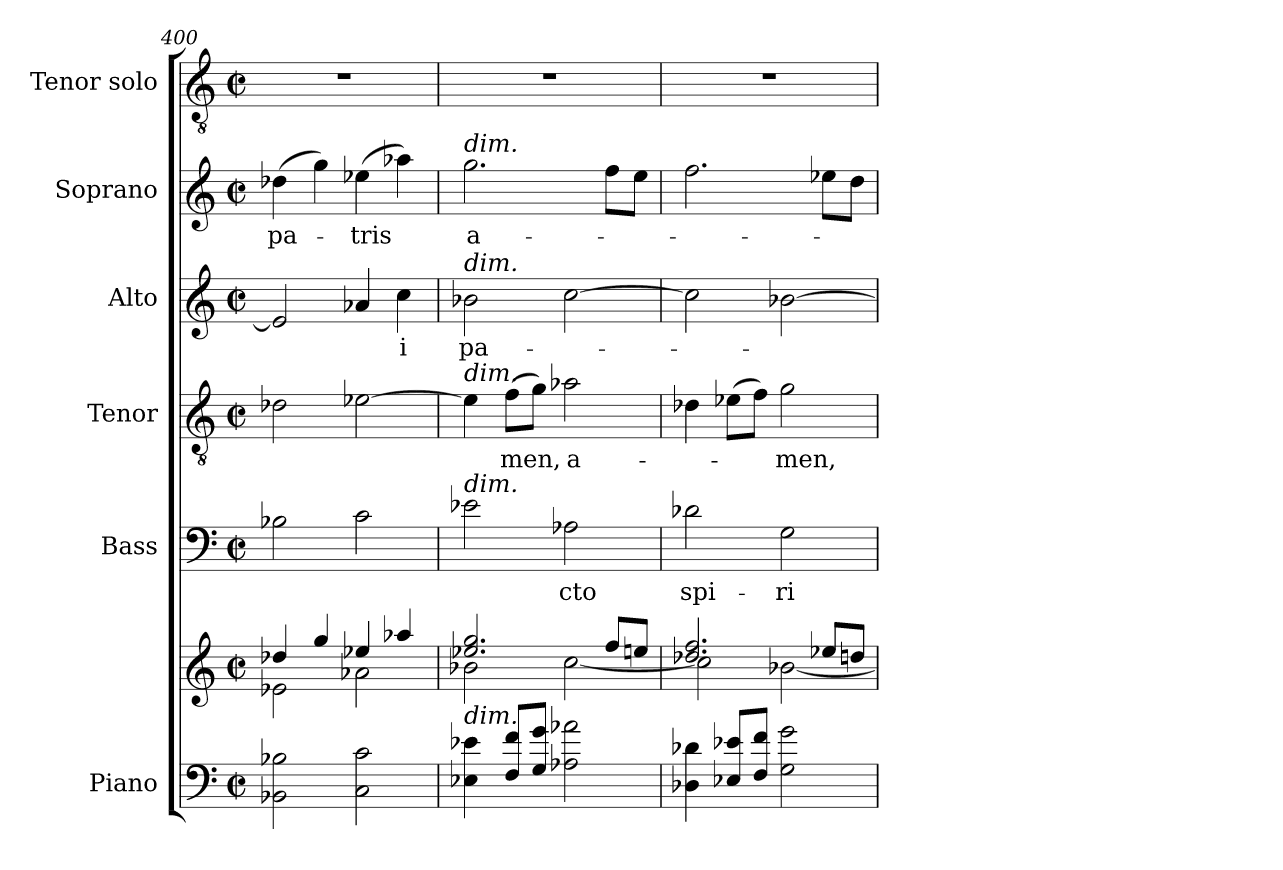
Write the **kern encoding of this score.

**kern	**kern	**kern	**text	**kern	**text	**kern	**text	**kern	**text	**kern
*part6	*part6	*part5	*part5	*part4	*part4	*part3	*part3	*part2	*part2	*part1
*staff7	*staff6	*staff5	*staff5	*staff4	*staff4	*staff3	*staff3	*staff2	*staff2	*staff1
*I"Piano	*	*I"Bass	*	*I"Tenor	*	*I"Alto	*	*I"Soprano	*	*I"Tenor solo
*I'Pno.	*	*I'B.	*	*I'T.	*	*I'A.	*	*I'S.	*	*I'T.s
*clefF4	*clefG2	*clefF4	*	*clefGv2	*	*clefG2	*	*clefG2	*	*clefGv2
*k[]	*k[]	*k[]	*	*k[]	*	*k[]	*	*k[]	*	*k[]
*M2/2	*M2/2	*M2/2	*	*M2/2	*	*M2/2	*	*M2/2	*	*M2/2
*met(c|)	*met(c|)	*met(c|)	*	*met(c|)	*	*met(c|)	*	*met(c|)	*	*met(c|)
=400	=400	=400	=400	=400	=400	=400	=400	=400	=400	=400
*	*^	*	*	*	*	*	*	*	*	*
!	!	!	!	!	!	!	!	!	!	!LO:LY:b	!
2BB-X\ 2B-X\	4dd-X/	2e-X\	2B-X\	.	2d-X\	.	2e-/]	.	(>4dd-X\	pa-	1r
.	4gg/	.	.	.	.	.	.	.	4gg\)	.	.
!	!	!	!	!	!	!	!	!	!	!LO:LY:b	!
2C\ 2c\	4ee-X/	2a-X\	2c\	.	[2e-X\	.	4a-X/	.	(>4ee-X\	-tris	.
!	!	!	!	!	!	!	!	!LO:LY:b	!	!	!
.	4aa-X/	.	.	.	.	.	4cc\	-i	4aa-X\)	.	.
=401	=401	=401	=401	=401	=401	=401	=401	=401	=401	=401	=401
!	!	!	!	!	!	!	!	!	!LO:TX:a:i:t=dim.	!	!
!	!	!	!	!	!	!	!LO:TX:a:i:t=dim.	!	!	!	!
!	!	!	!	!	!LO:TX:a:i:t=dim.	!	!	!	!	!	!
!	!	!	!LO:TX:a:i:t=dim.	!	!	!	!	!	!	!	!
!LO:TX:a:i:t=dim.	!	!	!	!	!	!	!	!	!	!	!
!	!	!	!	!	!	!	!	!LO:LY:b	!	!LO:LY:b	!
4E-X\ 4e-X\	2.ee-X/ 2.gg/	2b-X\	2e-X\	.	4e-\]	.	2b-X\	pa-	2.gg\	a-	1r
!	!	!	!	!	!	!LO:LY:b	!	!	!	!	!
8F/ 8f/L	.	.	.	.	(>8f\L	-men,	.	.	.	.	.
8G/ 8g/J	.	.	.	.	8g\J)	.	.	.	.	.	.
!	!	!	!	!LO:LY:b	!	!LO:LY:b	!	!	!	!	!
2A-X\ 2a-X\	.	[2cc\	2A-X\	-cto	2a-X\	a-	[2cc\	.	.	.	.
.	8ff/L	.	.	.	.	.	.	.	8ff\L	.	.
.	8een/J	.	.	.	.	.	.	.	8ee\J	.	.
=402	=402	=402	=402	=402	=402	=402	=402	=402	=402	=402	=402
!	!	!	!	!LO:LY:b	!	!	!	!	!	!	!
4D-X\ 4d-X\	2.dd-X/ 2.ff/	2cc\]	2d-X\	spi-	4d-X\	.	2cc\]	.	2.ff\	.	1r
8E-X/ 8e-X/L	.	.	.	.	(>8e-X\L	.	.	.	.	.	.
8F/ 8f/J	.	.	.	.	8f\J)	.	.	.	.	.	.
!	!	!	!	!LO:LY:b	!	!LO:LY:b	!	!	!	!	!
2G\ 2g\	.	[2b-X\	2G\	-ri-	2g\	-men,	[2b-X\	.	.	.	.
.	8ee-X/L	.	.	.	.	.	.	.	8ee-X\L	.	.
.	8ddn/J	.	.	.	.	.	.	.	8dd\J	.	.
*	*v	*v	*	*	*	*	*	*	*	*	*
=	=	=	=	=	=	=	=	=	=	=
*-	*-	*-	*-	*-	*-	*-	*-	*-	*-	*-
